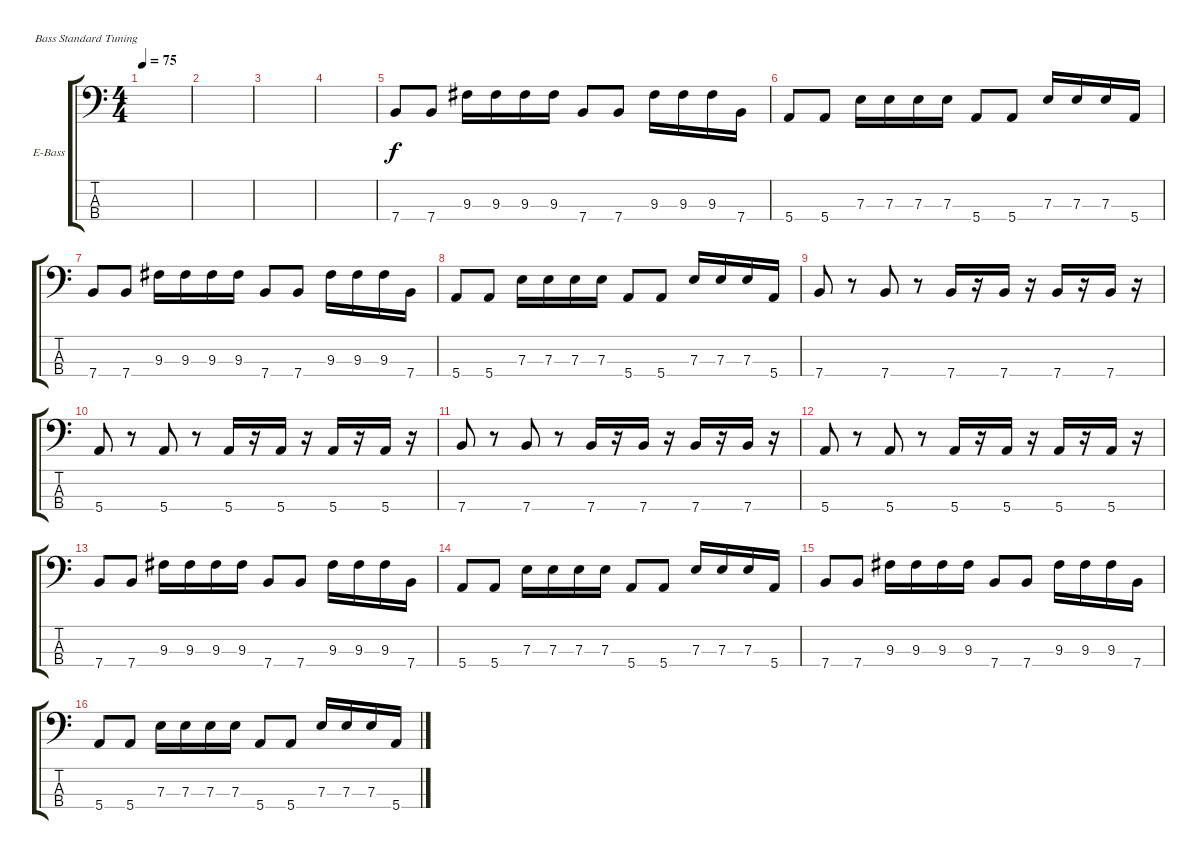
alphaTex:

\defaultSystemsLayout 4
\bracketExtendMode groupsimilarinstruments
\firstSystemTrackNameOrientation horizontal
\otherSystemsTrackNameOrientation horizontal
\track ("Electric Bass" "E-Bass") {solo instrument electricbassfinger}
\staff {score tabs}
\tuning (G2 D2 A1 E1)
\ts (4 4)
\tempo 75
\clef f4
\scale
0.485477
\ks c
|
\scale
0.257261 |
\scale
0.257261 |
\scale
0.333333 |
\scale
0.333333 7.4.8 7.4.8 9.3.16 9.3.16 9.3.16 9.3.16 7.4.8 7.4.8 9.3.16 9.3.16 9.3.16 7.4.16 |
5.4.8 5.4.8 7.3.16 7.3.16 7.3.16 7.3.16 5.4.8 5.4.8 7.3.16 7.3.16 7.3.16 5.4.16 |
7.4.8 7.4.8 9.3.16 9.3.16 9.3.16 9.3.16 7.4.8 7.4.8 9.3.16 9.3.16 9.3.16 7.4.16 |
5.4.8 5.4.8 7.3.16 7.3.16 7.3.16 7.3.16 5.4.8 5.4.8 7.3.16 7.3.16 7.3.16 5.4.16 |
7.4.8 r.8 7.4.8 r.8 7.4.16 r.16 7.4.16 r.16 7.4.16 r.16 7.4.16 r.16 |
5.4.8 r.8 5.4.8 r.8 5.4.16 r.16 5.4.16 r.16 5.4.16 r.16 5.4.16 r.16 |
7.4.8 r.8 7.4.8 r.8 7.4.16 r.16 7.4.16 r.16 7.4.16 r.16 7.4.16 r.16 |
5.4.8 r.8 5.4.8 r.8 5.4.16 r.16 5.4.16 r.16 5.4.16 r.16 5.4.16 r.16 |
7.4.8 7.4.8 9.3.16 9.3.16 9.3.16 9.3.16 7.4.8 7.4.8 9.3.16 9.3.16 9.3.16 7.4.16 |
5.4.8 5.4.8 7.3.16 7.3.16 7.3.16 7.3.16 5.4.8 5.4.8 7.3.16 7.3.16 7.3.16 5.4.16 |
7.4.8 7.4.8 9.3.16 9.3.16 9.3.16 9.3.16 7.4.8 7.4.8 9.3.16 9.3.16 9.3.16 7.4.16 |
5.4.8 5.4.8 7.3.16 7.3.16 7.3.16 7.3.16 5.4.8 5.4.8 7.3.16 7.3.16 7.3.16 5.4.16
